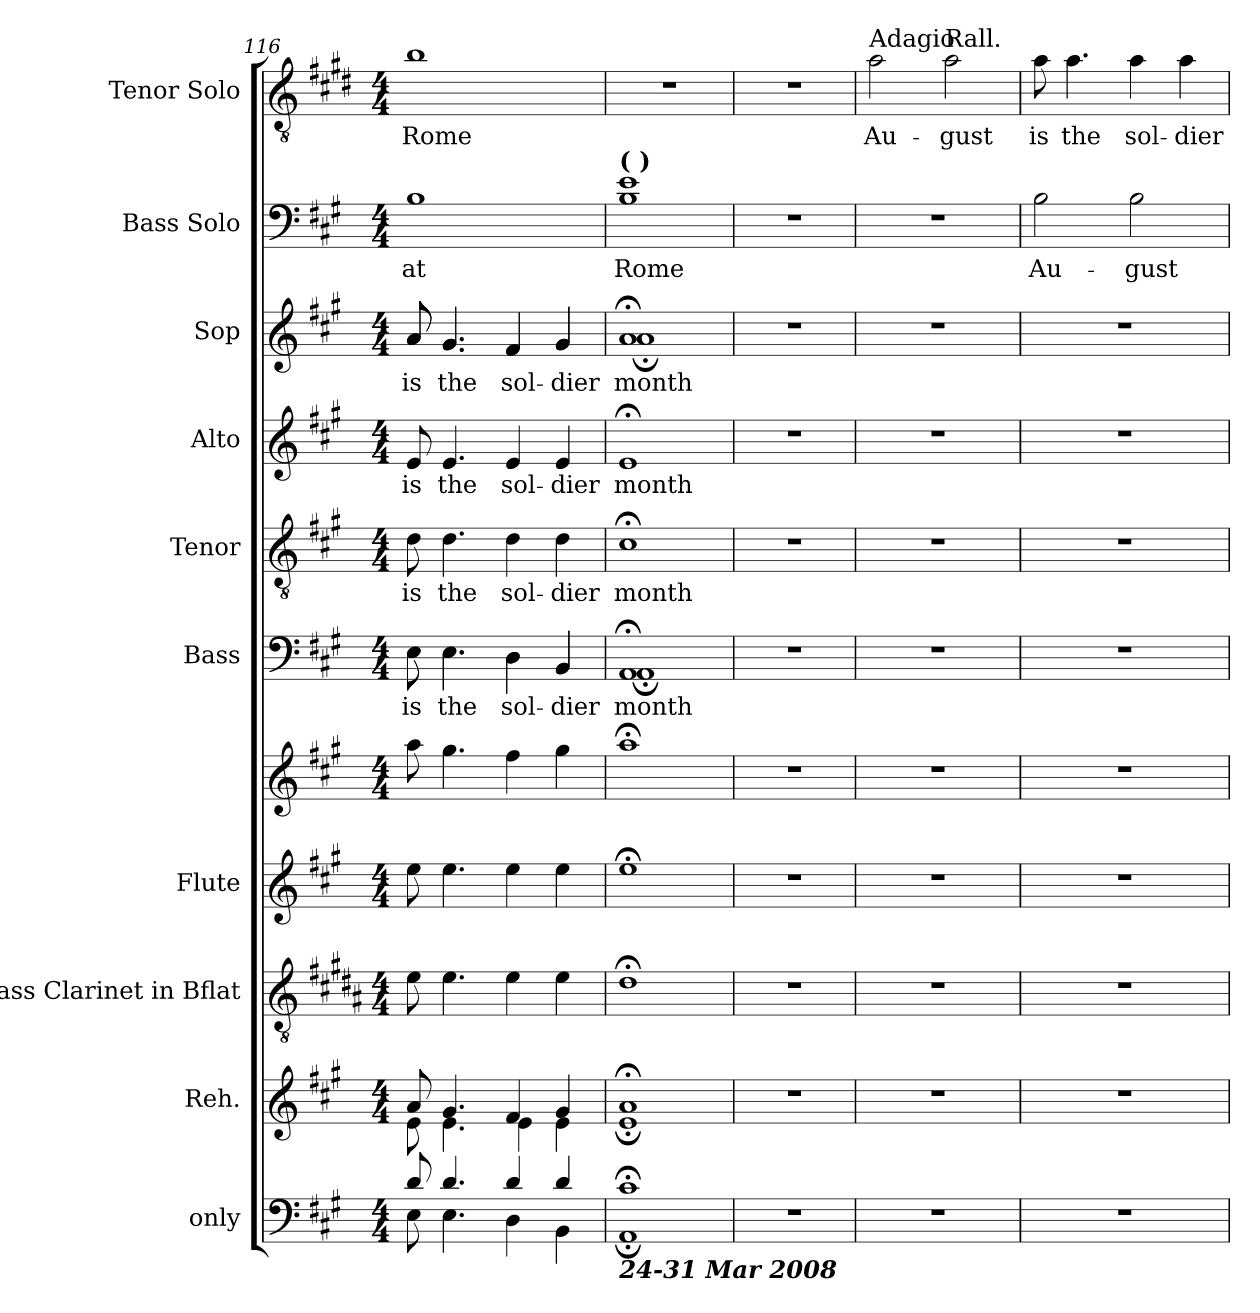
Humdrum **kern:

**kern	**kern	**kern	**kern	**kern	**kern	**text	**kern	**text	**kern	**text	**kern	**text	**kern	**text	**kern	**text
*part10	*part9	*part8	*part7	*part7	*part6	*part6	*part5	*part5	*part4	*part4	*part3	*part3	*part2	*part2	*part1	*part1
*staff11	*staff10	*staff9	*staff8	*staff7	*staff6	*staff6	*staff5	*staff5	*staff4	*staff4	*staff3	*staff3	*staff2	*staff2	*staff1	*staff1
*I"only	*I"Reh.	*I"Bass Clarinet in Bflat	*I"Flute	*	*I"Bass	*	*I"Tenor	*	*I"Alto	*	*I"Sop	*	*I"Bass Solo	*	*I"Tenor Solo	*
*	*	*I'Cl	*I'Fl	*	*	*	*	*	*	*	*	*	*	*	*	*
*clefF4	*clefG2	*clefGv2	*clefG2	*clefG2	*clefF4	*	*clefGv2	*	*clefG2	*	*clefG2	*	*clefF4	*	*clefGv2	*
*	*	*ITrd1c2	*	*	*	*	*	*	*	*	*	*	*	*	*ITrd4c7	*
*k[f#c#g#]	*k[f#c#g#]	*k[f#c#g#]	*k[f#c#g#]	*k[f#c#g#]	*k[f#c#g#]	*	*k[f#c#g#]	*	*k[f#c#g#]	*	*k[f#c#g#]	*	*k[f#c#g#]	*	*k[f#c#g#]	*
*A:	*A:	*A:	*A:	*A:	*A:	*	*A:	*	*A:	*	*A:	*	*A:	*	*A:	*
*M4/4	*M4/4	*M4/4	*M4/4	*M4/4	*M4/4	*	*M4/4	*	*M4/4	*	*M4/4	*	*M4/4	*	*M4/4	*
=116	=116	=116	=116	=116	=116	=116	=116	=116	=116	=116	=116	=116	=116	=116	=116	=116
*^	*^	*	*	*	*	*	*	*	*	*	*	*	*	*	*	*
!	!	!	!	!	!	!	!	!LO:LY:b:cj	!	!LO:LY:b:cj	!	!LO:LY:b:cj	!	!LO:LY:b:cj	!	!LO:LY:b:cj	!	!LO:LY:b:cj
*	*	*	*	*	*	*	*^	*	*	*	*	*	*^	*	*	*	*	*
8d/	8E\	8a/	8e\	8d\	8ee\	8aa\	8E\	8E\	is	8d\	is	8e/	is	8a/	8a/	is	1B	at	1e	Rome
!	!	!	!	!	!	!	!	!	!LO:LY:b:cj	!	!LO:LY:b:cj	!	!LO:LY:b:cj	!	!	!LO:LY:b:cj	!	!	!	!
4.d/	4.E\	4.g#/	4.e\	4.d\	4.ee\	4.gg#\	4.E\	4.E\	the	4.d\	the	4.e/	the	4.g#/	4.g#/	the	.	.	.	.
!	!	!	!	!	!	!	!	!	!LO:LY:b:cj	!	!LO:LY:b:cj	!	!LO:LY:b:cj	!	!	!LO:LY:b:cj	!	!	!	!
4d/	4D\	4f#/	4e\	4d\	4ee\	4ff#\	4D\	4D\	sol-	4d\	sol-	4e/	sol-	4f#/	4f#/	sol-	.	.	.	.
!	!	!	!	!	!	!	!	!	!LO:LY:b:cj	!	!LO:LY:b:cj	!	!LO:LY:b:cj	!	!	!LO:LY:b:cj	!	!	!	!
4d/	4BB\	4g#/	4e\	4d\	4ee\	4gg#\	4BB/	4BB/	-dier	4d\	-dier	4e/	-dier	4g#/	4g#/	-dier	.	.	.	.
=117	=117	=117	=117	=117	=117	=117	=117	=117	=117	=117	=117	=117	=117	=117	=117	=117	=117	=117	=117	=117
!	!	!	!	!	!	!	!	!	!	!	!	!	!	!	!	!	!LO:TX:a:B:t=(  )	!	!	!
!LO:TX:b:Bi:t=24-31 Mar 2008	!	!	!	!	!	!	!	!	!	!	!	!	!	!	!	!	!	!	!	!
!	!	!	!	!	!	!	!	!	!LO:LY:b:cj	!	!LO:LY:b:cj	!	!LO:LY:b:cj	!	!	!LO:LY:b:cj	!	!LO:LY:b:cj	!	!
1c#;<	1AA;<	1a;<	1e;<	1c#;<	1ee;<	1aa;<	1AA;<	1AA;<	month	1c#;<	month	1e;<	month	1a;<	1a;<	month	1e 1B	Rome	1r	.
*v	*v	*	*	*	*	*	*v	*v	*	*	*	*	*	*v	*v	*	*	*	*	*
*	*v	*v	*	*	*	*	*	*	*	*	*	*	*	*	*	*	*
=118	=118	=118	=118	=118	=118	=118	=118	=118	=118	=118	=118	=118	=118	=118	=118	=118
1r	1r	1r	1r	1r	1r	.	1r	.	1r	.	1r	.	1r	.	1r	.
=119	=119	=119	=119	=119	=119	=119	=119	=119	=119	=119	=119	=119	=119	=119	=119	=119
*	*	*	*	*	*	*	*	*	*	*	*	*	*	*	*MM100	*
!	!	!	!	!	!	!	!	!	!	!	!	!	!	!	!LO:TX:a:t=Adagio	!
!	!	!	!	!	!	!	!	!	!	!	!	!	!	!	!	!LO:LY:b:cj
1r	1r	1r	1r	1r	1r	.	1r	.	1r	.	1r	.	1r	.	2d\	Au-
!	!	!	!	!	!	!	!	!	!	!	!	!	!	!	!LO:TX:a:t=Rall.	!
!	!	!	!	!	!	!	!	!	!	!	!	!	!	!	!	!LO:LY:b:cj
.	.	.	.	.	.	.	.	.	.	.	.	.	.	.	2d\	-gust
=120	=120	=120	=120	=120	=120	=120	=120	=120	=120	=120	=120	=120	=120	=120	=120	=120
!	!	!	!	!	!	!	!	!	!	!	!	!	!	!LO:LY:b:cj	!	!LO:LY:b:cj
1r	1r	1r	1r	1r	1r	.	1r	.	1r	.	1r	.	2B\	Au-	8d\	is
!	!	!	!	!	!	!	!	!	!	!	!	!	!	!	!	!LO:LY:b:cj
.	.	.	.	.	.	.	.	.	.	.	.	.	.	.	4.d\	the
!	!	!	!	!	!	!	!	!	!	!	!	!	!	!LO:LY:b:cj	!	!LO:LY:b:cj
.	.	.	.	.	.	.	.	.	.	.	.	.	2B\	-gust	4d\	sol-
!	!	!	!	!	!	!	!	!	!	!	!	!	!	!	!	!LO:LY:b:cj
.	.	.	.	.	.	.	.	.	.	.	.	.	.	.	4d\	-dier
=	=	=	=	=	=	=	=	=	=	=	=	=	=	=	=	=
*-	*-	*-	*-	*-	*-	*-	*-	*-	*-	*-	*-	*-	*-	*-	*-	*-
